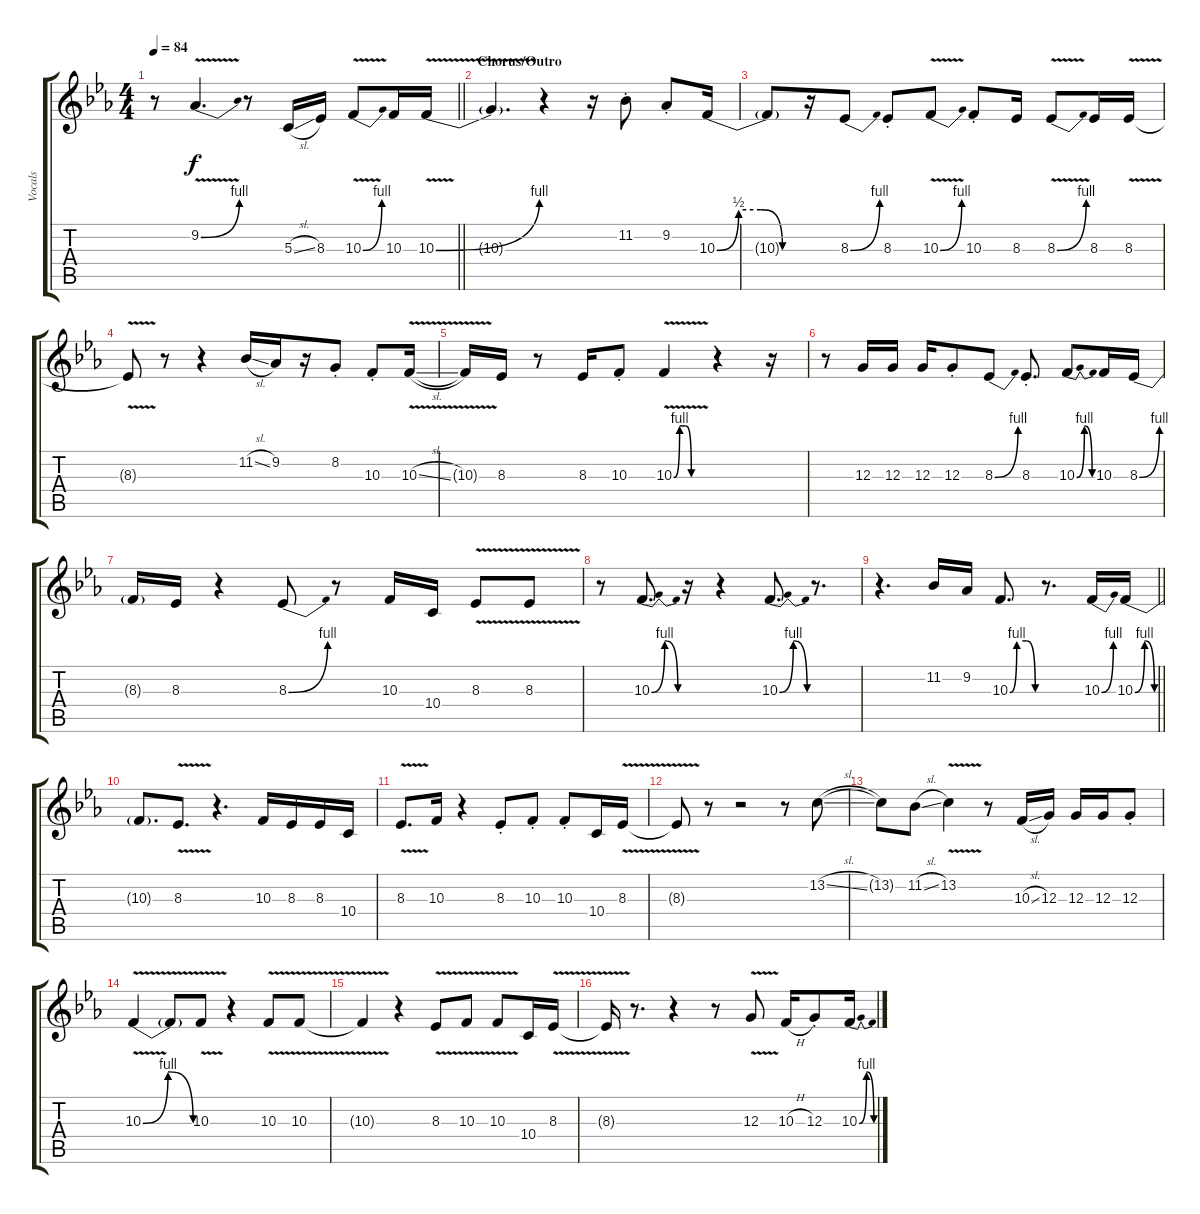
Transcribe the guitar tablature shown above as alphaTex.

\track ("Vocals" "Vocals") {instrument altosax}
\staff {score tabs}
\tuning (E4 B3 G3 D3 A2 E2) {hide}
\ts (4 4)
\tempo 84
\clef g2
\barLineRight lightlight
\ks eb
r.8{dy f} 9.2{be (bend 0 0 60 4) v}.4{d} r.8 5.3{sl}.16 8.3.16 10.3{be (bend 0 0 60 4) v}.8 10.3.16 10.3{be (bend 0 0 60 4) v}.16 |
\section ("" "Chorus/Outro")
10.3{t}.4{d} r.4 r.16 11.2{st}.8 9.2{st}.8 10.3{be (custom 0 0 15 2 30 2 45 0 60 0)}.16 |
10.3{t}.8 r.16 8.3{be (bend 0 0 60 4)}.8 8.3{st}.8 10.3{be (bend 0 0 60 4) v}.8 10.3{st}.8 8.3.16 8.3{be (bend 0 0 60 4) v}.8 8.3.16 8.3{v}.16 |
8.3{t}.8 r.8 r.4 11.2{sl}.16 9.2.16 r.16 8.2{st}.8 10.3{st}.8 10.3{v sl}.16 |
10.3{t}.16 8.3.16 r.8 8.3.16 10.3{st}.8 10.3{be (custom 0 0 10 4 20 4 30 0 60 0) v}.4 r.4 r.16 |
r.8 12.3.16 12.3.16 12.3.16 12.3{st}.8 8.3{be (bend 0 0 60 4)}.8 8.3{st}.8{d} 10.3{be (bendrelease 0 0 15 4 45 4 60 0)}.8 10.3.16 8.3{be (bend 0 0 60 4)}.16 |
8.3{t}.16 8.3.16 r.4 8.3{be (bend 0 0 60 4)}.8 r.8 10.3.16 10.4.16 8.3{v}.8 8.3{v}.8 |
r.8 10.3{be (bendrelease 0 0 15 4 45 4 60 0)}.8{d} r.16 r.4 10.3{be (bendrelease 0 0 15 4 45 4 60 0)}.8{d} r.8{d} |
\barLineRight lightlight
r.4{d} 11.2.16 9.2.16 10.3{be (custom 0 0 15 4 35 4 55 0 60 0)}.8{d} r.8{d} 10.3{be (bend 0 0 60 4)}.16 10.3{be (bendrelease 0 0 15 4 45 4 60 0)}.16 |
10.3{t}.8{d} 8.3{v}.8{d} r.4{d} 10.3.16 8.3.16 8.3.16 10.4.16 |
8.3{v}.8{d} 10.3.16 r.4 8.3{st}.8 10.3{st}.8 10.3{st}.8 10.4.16 8.3{v}.16 |
8.3{t}.8 r.8 r.2 r.8 13.2{sl}.8 |
13.2{t}.8 11.2{sl}.8 13.2{v}.4 r.8 10.3{sl}.16 12.3.16 12.3.16 12.3.16 12.3{st}.8 |
10.3{be (bendrelease 0 0 15 4 44 4 60 0) v}.4 10.3{t}.8 10.3{v}.8 r.4 10.3{v}.8 10.3{v}.8 |
10.3{t}.4 r.4 8.3{v}.8 10.3{v}.8 10.3{v}.8 10.4.16 8.3{v}.16 |
8.3{t}.16 r.8{d} r.4 r.8 12.3{v}.8 10.3{h}.16 12.3{st}.8 10.3{be (bendrelease 0 0 15 4 45 4 60 0)}.16
